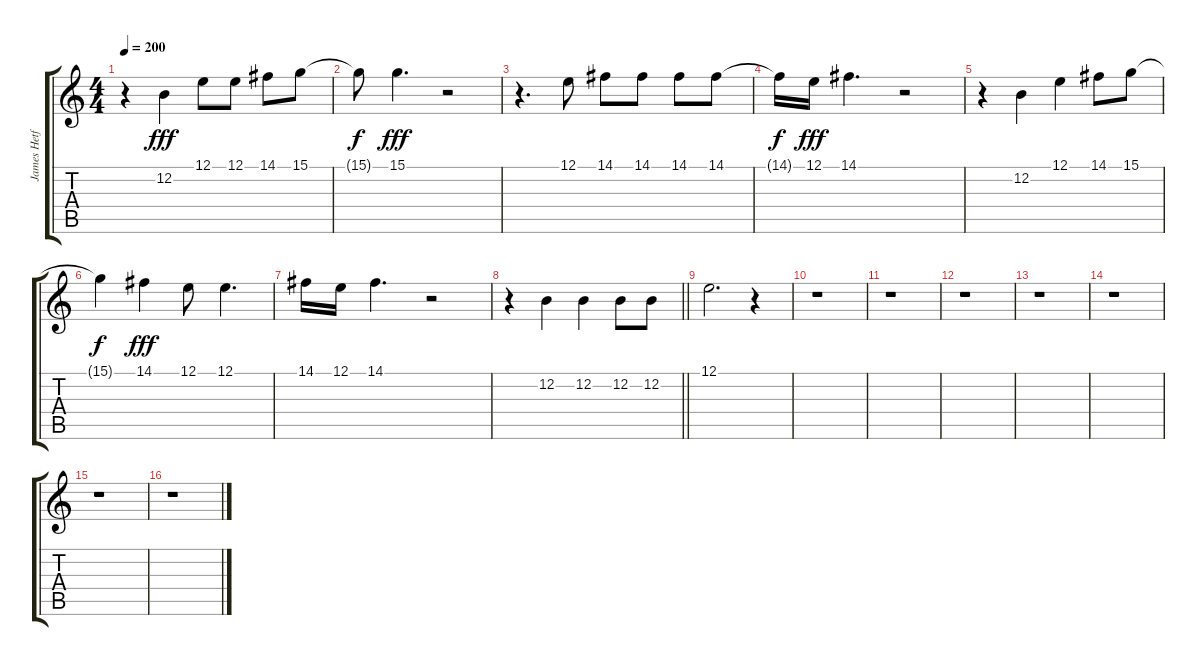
\track ("James Hetfield (Voice)" "James Hetf") {instrument lead2sawtooth}
\staff {score tabs}
\tuning (E4 B3 G3 D3 A2 E2) {hide}
\ts (4 4)
\tempo 200
\clef g2
\ks c
r.4{dy fff} 12.2.4 12.1.8 12.1.8 14.1.8 15.1.8 |
15.1{t}.8{dy f} 15.1.4{d dy fff} r.2 |
r.4{d} 12.1.8 14.1.8 14.1.8 14.1.8 14.1.8 |
14.1{t}.16{dy f} 12.1.16{dy fff} 14.1.4{d} r.2 |
r.4 12.2.4 12.1.4 14.1.8 15.1.8 |
15.1{t}.4{dy f} 14.1.4{dy fff} 12.1.8 12.1.4{d} |
14.1.16 12.1.16 14.1.4{d} r.2 |
\barLineRight lightlight
r.4 12.2.4 12.2.4 12.2.8 12.2.8 |
12.1.2{d} r.4 |
r.1 |
r.1 |
r.1 |
r.1 |
r.1 |
r.1 |
r.1
